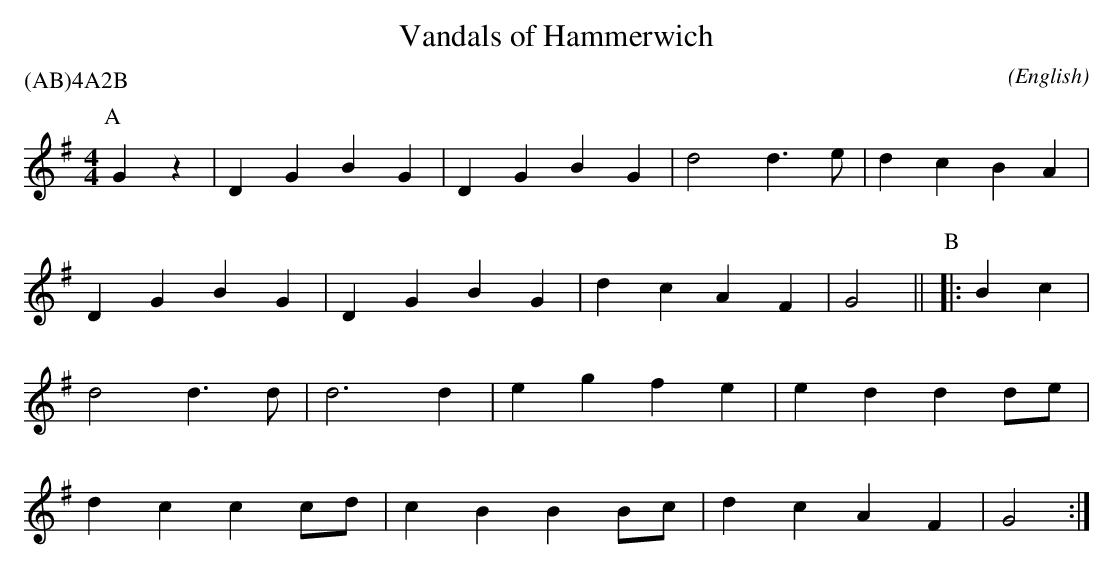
X:1
T:Vandals of Hammerwich
M:4/4
C:
O:English
P:(AB)4A2B
K:G
P:A
G2 z2 | D2 G2 B2 G2 | D2 G2 B2 G2 | d4    d3 e  | d2 c2    \
B2 A2 | D2 G2 B2 G2 | D2 G2 B2 G2 | d2 c2 A2 F2 | G4       ||\
P:B
|: B2 c2 | d4    d3 d  | d6       d2 | e2 g2 f2 e2 | e2 d2 d2 \
de | d2 c2 c2 cd | c2 B2 B2 Bc | d2 c2 A2 F2 | G4       :|
